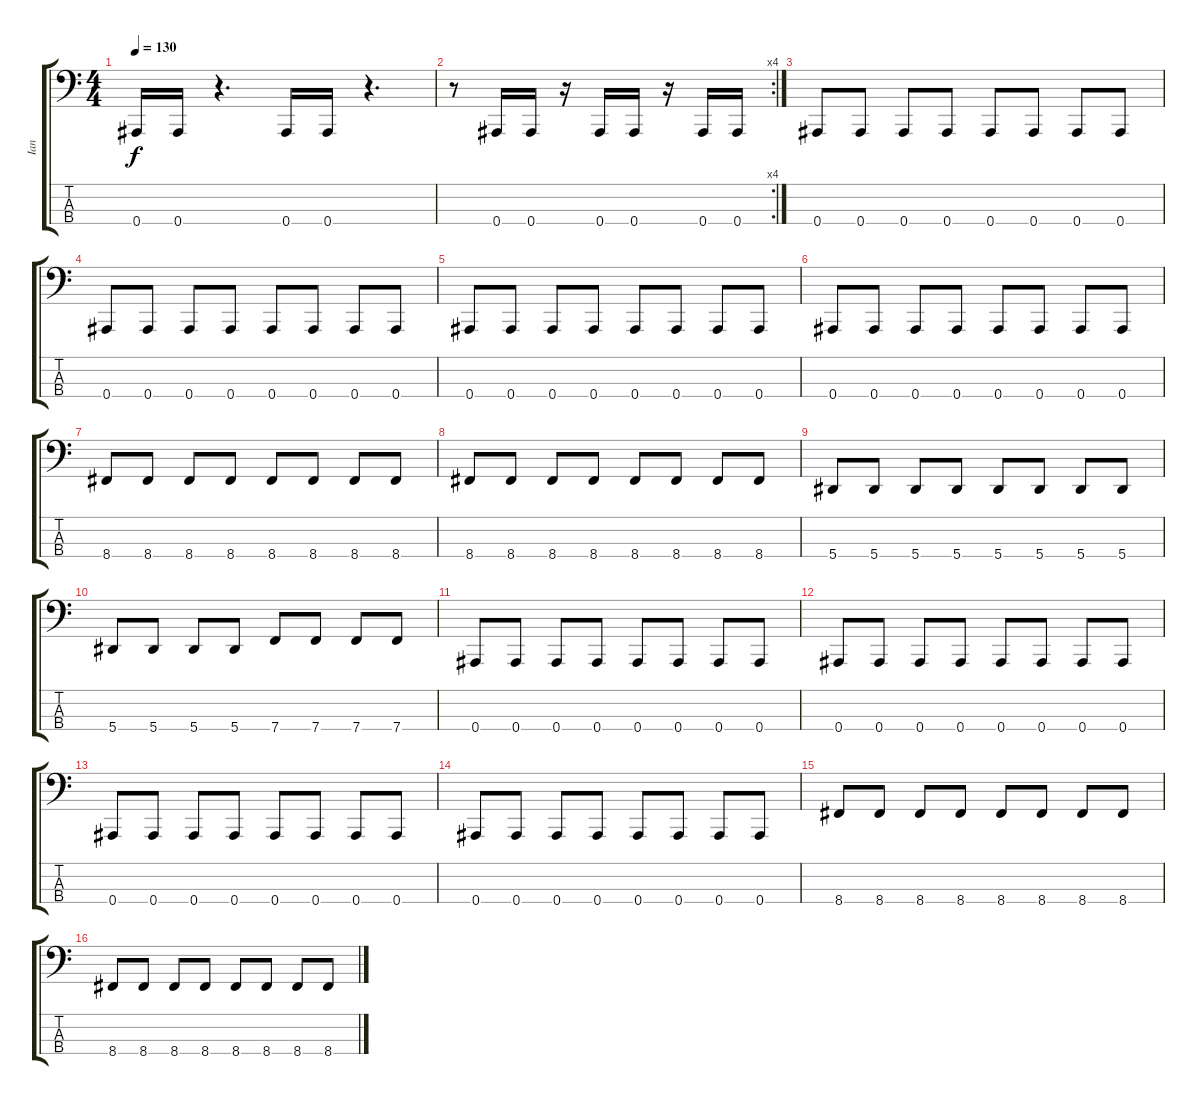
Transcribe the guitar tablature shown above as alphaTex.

\track ("Ian" "Ian") {instrument electricbasspick}
\staff {score tabs}
\tuning (Eb2 Bb1 F1 Bb0) {hide}
\ts (4 4)
\tempo 130
\clef f4
\ks c
0.4.16{dy f} 0.4.16 r.4{d} 0.4.16 0.4.16 r.4{d} |
\rc 4
r.8 0.4.16 0.4.16 r.16 0.4.16 0.4.16 r.16 0.4.16 0.4.16 |
0.4.8 0.4.8 0.4.8 0.4.8 0.4.8 0.4.8 0.4.8 0.4.8 |
0.4.8 0.4.8 0.4.8 0.4.8 0.4.8 0.4.8 0.4.8 0.4.8 |
0.4.8 0.4.8 0.4.8 0.4.8 0.4.8 0.4.8 0.4.8 0.4.8 |
0.4.8 0.4.8 0.4.8 0.4.8 0.4.8 0.4.8 0.4.8 0.4.8 |
8.4.8 8.4.8 8.4.8 8.4.8 8.4.8 8.4.8 8.4.8 8.4.8 |
8.4.8 8.4.8 8.4.8 8.4.8 8.4.8 8.4.8 8.4.8 8.4.8 |
5.4.8 5.4.8 5.4.8 5.4.8 5.4.8 5.4.8 5.4.8 5.4.8 |
5.4.8 5.4.8 5.4.8 5.4.8 7.4.8 7.4.8 7.4.8 7.4.8 |
0.4.8 0.4.8 0.4.8 0.4.8 0.4.8 0.4.8 0.4.8 0.4.8 |
0.4.8 0.4.8 0.4.8 0.4.8 0.4.8 0.4.8 0.4.8 0.4.8 |
0.4.8 0.4.8 0.4.8 0.4.8 0.4.8 0.4.8 0.4.8 0.4.8 |
0.4.8 0.4.8 0.4.8 0.4.8 0.4.8 0.4.8 0.4.8 0.4.8 |
8.4.8 8.4.8 8.4.8 8.4.8 8.4.8 8.4.8 8.4.8 8.4.8 |
8.4.8 8.4.8 8.4.8 8.4.8 8.4.8 8.4.8 8.4.8 8.4.8
